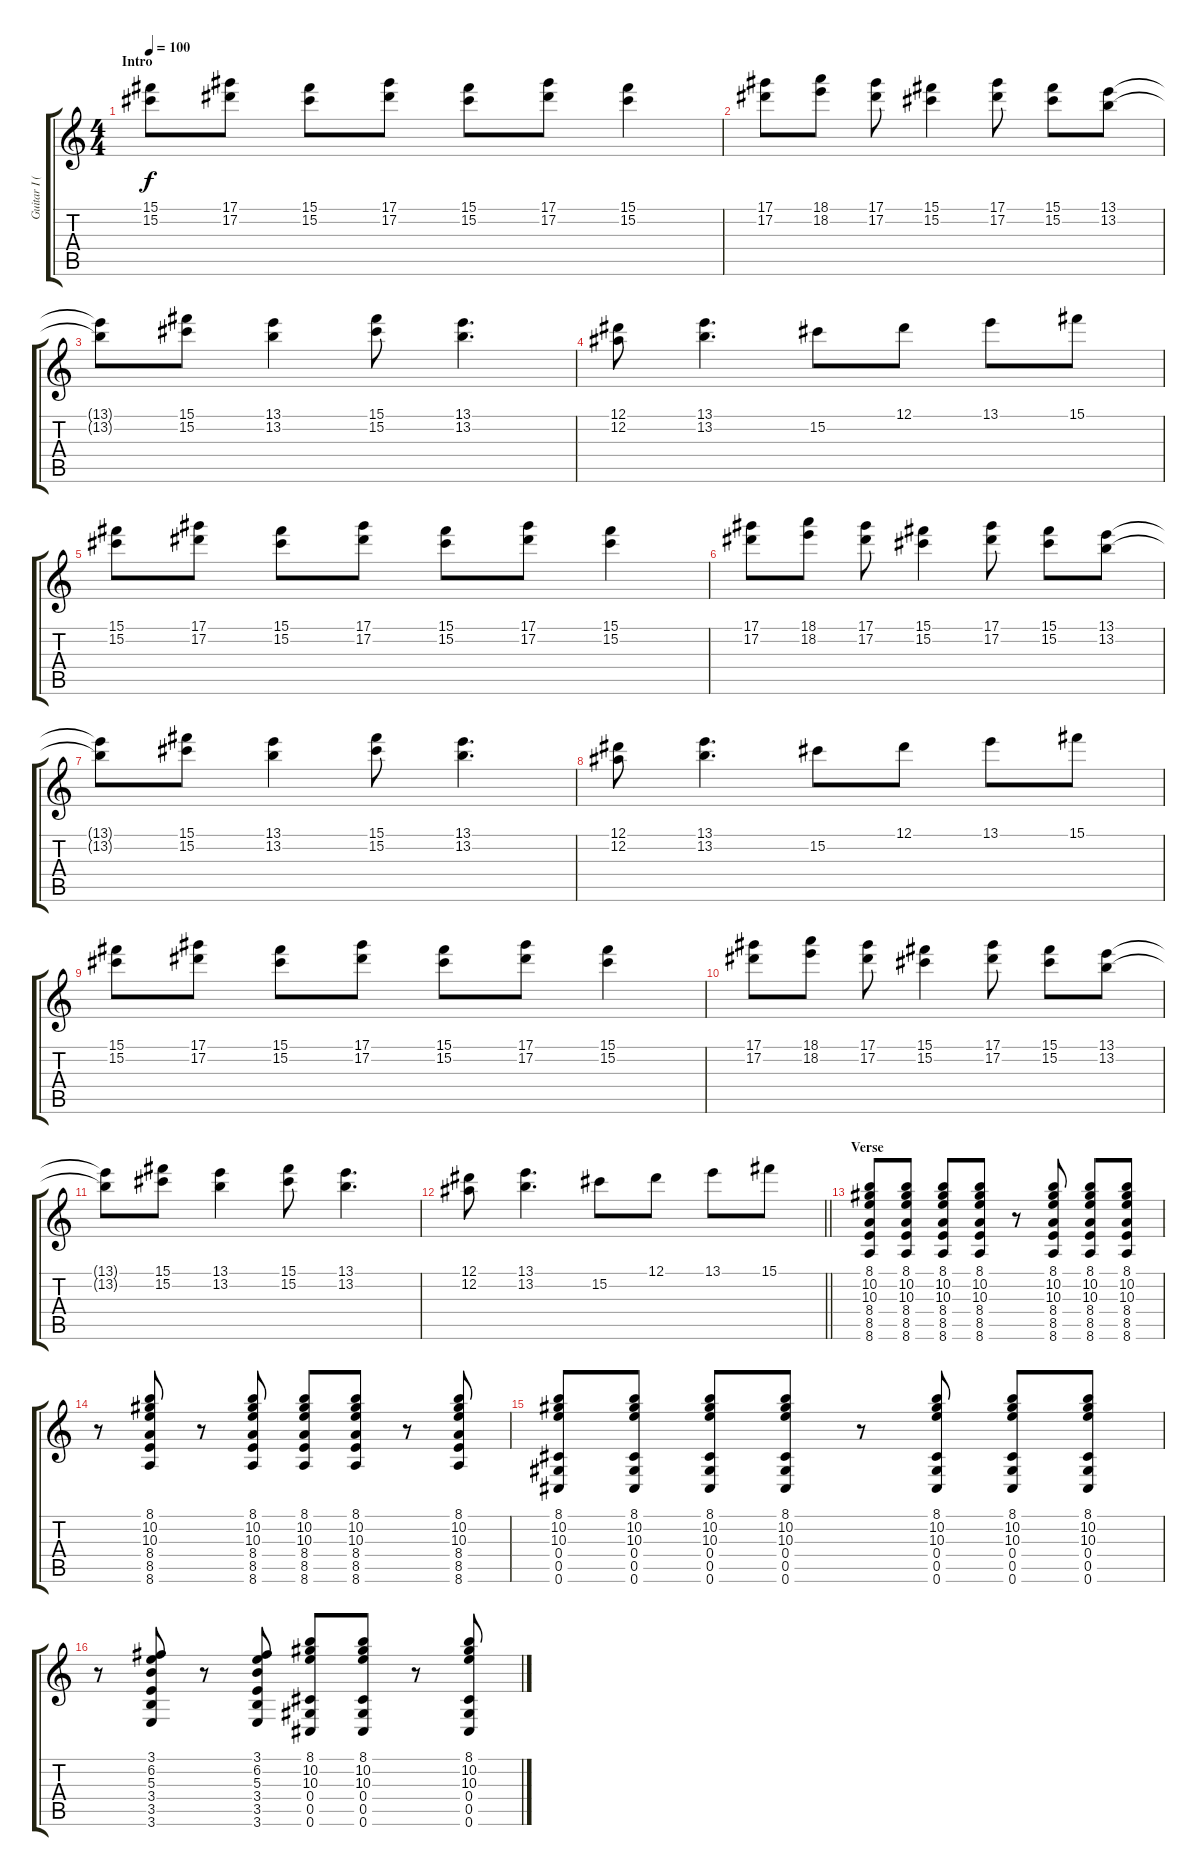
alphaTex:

\track ("Guitar I (Robin Finck)" "Guitar I (") {instrument overdrivenguitar}
\staff {score tabs}
\tuning (Eb4 Bb3 Gb3 Db3 Ab2 Db2) {hide}
\ts (4 4)
\section ("" "Intro")
\tempo 100
\clef g2
\ks c
(15.1 15.2).8{dy f instrument overdrivenguitar} (17.1 17.2).8 (15.1 15.2).8 (17.1 17.2).8 (15.1 15.2).8 (17.1 17.2).8 (15.1 15.2).4 |
(17.1 17.2).8 (18.1 18.2).8 (17.1 17.2).8 (15.1 15.2).4 (17.1 17.2).8 (15.1 15.2).8 (13.1 13.2).8 |
(13.1{t} 13.2{t}).8 (15.1 15.2).8 (13.1 13.2).4 (15.1 15.2).8 (13.1 13.2).4{d} |
(12.1 12.2).8 (13.1 13.2).4{d} 15.2.8 12.1.8 13.1.8 15.1.8 |
(15.1 15.2).8 (17.1 17.2).8 (15.1 15.2).8 (17.1 17.2).8 (15.1 15.2).8 (17.1 17.2).8 (15.1 15.2).4 |
(17.1 17.2).8 (18.1 18.2).8 (17.1 17.2).8 (15.1 15.2).4 (17.1 17.2).8 (15.1 15.2).8 (13.1 13.2).8 |
(13.1{t} 13.2{t}).8 (15.1 15.2).8 (13.1 13.2).4 (15.1 15.2).8 (13.1 13.2).4{d} |
(12.1 12.2).8 (13.1 13.2).4{d} 15.2.8 12.1.8 13.1.8 15.1.8 |
(15.1 15.2).8 (17.1 17.2).8 (15.1 15.2).8 (17.1 17.2).8 (15.1 15.2).8 (17.1 17.2).8 (15.1 15.2).4 |
(17.1 17.2).8 (18.1 18.2).8 (17.1 17.2).8 (15.1 15.2).4 (17.1 17.2).8 (15.1 15.2).8 (13.1 13.2).8 |
(13.1{t} 13.2{t}).8 (15.1 15.2).8 (13.1 13.2).4 (15.1 15.2).8 (13.1 13.2).4{d} |
\barLineRight lightlight
(12.1 12.2).8 (13.1 13.2).4{d} 15.2.8 12.1.8 13.1.8 15.1.8 |
\section ("" "Verse")
(8.1 10.2 10.3 8.4 8.5 8.6).8 (8.1 10.2 10.3 8.4 8.5 8.6).8 (8.1 10.2 10.3 8.4 8.5 8.6).8 (8.1 10.2 10.3 8.4 8.5 8.6).8 r.8 (8.1 10.2 10.3 8.4 8.5 8.6).8 (8.1 10.2 10.3 8.4 8.5 8.6).8 (8.1 10.2 10.3 8.4 8.5 8.6).8 |
r.8 (8.1 10.2 10.3 8.4 8.5 8.6).8 r.8 (8.1 10.2 10.3 8.4 8.5 8.6).8 (8.1 10.2 10.3 8.4 8.5 8.6).8 (8.1 10.2 10.3 8.4 8.5 8.6).8 r.8 (8.1 10.2 10.3 8.4 8.5 8.6).8 |
(8.1 10.2 10.3 0.4 0.5 0.6).8 (8.1 10.2 10.3 0.4 0.5 0.6).8 (8.1 10.2 10.3 0.4 0.5 0.6).8 (8.1 10.2 10.3 0.4 0.5 0.6).8 r.8 (8.1 10.2 10.3 0.4 0.5 0.6).8 (8.1 10.2 10.3 0.4 0.5 0.6).8 (8.1 10.2 10.3 0.4 0.5 0.6).8 |
r.8 (3.1 6.2 5.3 3.4 3.5 3.6).8 r.8 (3.1 6.2 5.3 3.4 3.5 3.6).8 (8.1 10.2 10.3 0.4 0.5 0.6).8 (8.1 10.2 10.3 0.4 0.5 0.6).8 r.8 (8.1 10.2 10.3 0.4 0.5 0.6).8
